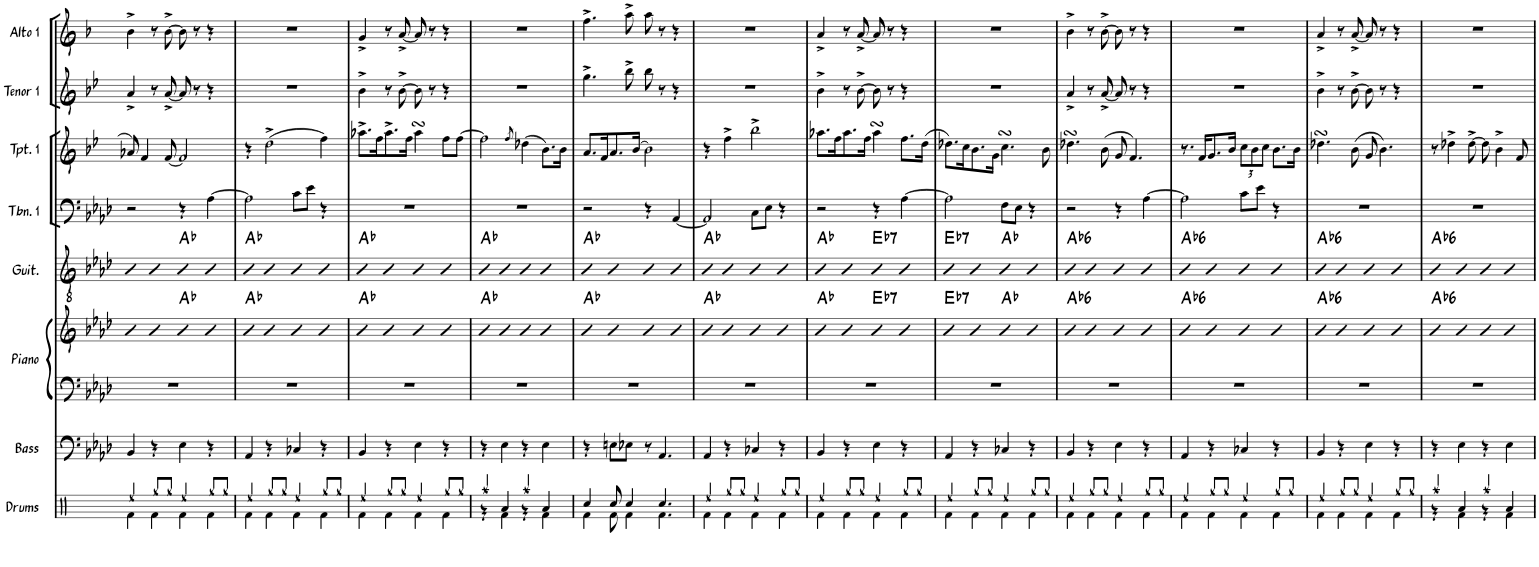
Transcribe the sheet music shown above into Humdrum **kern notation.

**kern	**kern	**kern	**kern	**harte	**kern	**harte	**kern	**kern	**kern	**kern
*part8	*part7	*part6	*part6	*part6	*part5	*part5	*part4	*part3	*part2	*part1
*staff9	*staff8	*staff7	*staff6	*	*staff5	*	*staff4	*staff3	*staff2	*staff1
*I"Drums	*I"Bass	*I"Piano	*	*	*I"Guitar	*	*I"Trombone 1	*I"Trumpet 1	*I"Tenor Sax 1	*I"Alto Sax 1
*I'Drums	*I'Bass	*I'Piano	*	*	*I'Guit.	*	*I'Tbn. 1	*I'Tpt. 1	*I'Tenor 1	*I'Alto 1
!!LO:PB:g=z
*clefX	*clefF4	*clefF4	*clefG2	*	*clefGv2	*	*clefF4	*clefG2	*clefG2	*clefG2
*	*Trd7c12	*	*	*	*	*	*	*Trd1c2	*Trd8c14	*Trd5c9
*k[]	*k[b-e-a-d-]	*k[b-e-a-d-]	*k[b-e-a-d-]	*	*k[b-e-a-d-]	*	*k[b-e-a-d-]	*k[b-e-]	*k[b-e-]	*k[b-]
*M4/4	*M4/4	*M4/4	*M4/4	*	*M4/4	*	*M4/4	*M4/4	*M4/4	*M4/4
=56	=56	=56	=56	=56	=56	=56	=56	=56	=56	=56
*^	*	*	*	*	*	*	*	*	*	*
4Ree/	4Rf\	4BB-/	1r	4b-	.	4b-	.	2r	8a-X/	4a^/	4b-^\
.	.	.	.	.	.	.	.	.	4f/	.	.
8Rgg/L	4Rf\	4r	.	4b-	.	4b-	.	.	.	8r	8r
8Rgg/J	.	.	.	.	.	.	.	.	[8f/	[8a^/	[8b-^\
4Ree/	4Rf\	4E-\	.	4b-	Ab:maj	4b-	Ab:maj	4r	2f/]	8a/]	8b-\]
.	.	.	.	.	.	.	.	.	.	8r	8r
8Rgg/L	4Rf\	4r	.	4b-	.	4b-	.	[4A-\	.	4r	4r
8Rgg/J	.	.	.	.	.	.	.	.	.	.	.
=57	=57	=57	=57	=57	=57	=57	=57	=57	=57	=57	=57
4Ree/	4Rf\	4AA-/	1r	4b-	Ab:maj	4b-	Ab:maj	2A-\]	4r	1r	1r
8Rgg/L	4Rf\	4r	.	4b-	.	4b-	.	.	(2dd^\	.	.
8Rgg/J	.	.	.	.	.	.	.	.	.	.	.
4Ree/	4Rf\	4C-X/	.	4b-	.	4b-	.	8c\L	.	.	.
.	.	.	.	.	.	.	.	8e-\J	.	.	.
8Rgg/L	4Rf\	4r	.	4b-	.	4b-	.	4r	4ff\)	.	.
8Rgg/J	.	.	.	.	.	.	.	.	.	.	.
=58	=58	=58	=58	=58	=58	=58	=58	=58	=58	=58	=58
4Ree/	4Rf\	4BB-/	1r	4b-	Ab:maj	4b-	Ab:maj	1r	8.aa-X^\L	4b-^\	4g^/
.	.	.	.	.	.	.	.	.	16ff\K	.	.
8Rgg/L	4Rf\	4r	.	4b-	.	4b-	.	.	8.aa-^\	8r	8r
8Rgg/J	.	.	.	.	.	.	.	.	.	[8b-^\	[8a^/
.	.	.	.	.	.	.	.	.	16ff\Jk	.	.
4Ree/	4Rf\	4E-\	.	4b-	.	4b-	.	.	4aa-sSSs\	8b-\]	8a/]
.	.	.	.	.	.	.	.	.	.	8r	8r
8Rgg/L	4Rf\	4r	.	4b-	.	4b-	.	.	8ff\L	4r	4r
8Rgg/J	.	.	.	.	.	.	.	.	[8ff\J	.	.
=59	=59	=59	=59	=59	=59	=59	=59	=59	=59	=59	=59
4Raa/	4r	4r	1r	4b-	Ab:maj	4b-	Ab:maj	1r	2ff\]	1r	1r
4Ra/	4Rf\	4E-\	.	4b-	.	4b-	.	.	.	.	.
.	.	.	.	.	.	.	.	.	8qff/	.	.
4Raa/	4r	4r	.	4b-	.	4b-	.	.	(4dd-X\	.	.
4Ra/	4Rf\	4E-\	.	4b-	.	4b-	.	.	8.b-\L)	.	.
.	.	.	.	.	.	.	.	.	16b-\Jk	.	.
=60	=60	=60	=60	=60	=60	=60	=60	=60	=60	=60	=60
4Rcc/	4Rf\	4r	1r	4b-	Ab:maj	4b-	Ab:maj	2r	8.a/L	4.gg^\	4.ff^\
.	.	.	.	.	.	.	.	.	16f/K	.	.
8Rcc/	8Rf\	8En\L	.	4b-	.	4b-	.	.	8.a/	.	.
4Rcc/	4Rf\	8E-X\J	.	.	.	.	.	.	.	8bb-^\]	8aa^\]
.	.	.	.	.	.	.	.	.	[16b-/Jk	.	.
.	.	8r	.	4b-	.	4b-	.	4r	2b-\]	[8bb-\	[8aa\
4.Rcc/	4.Rf\	4.AA-/	.	.	.	.	.	.	.	8r	8r
.	.	.	.	4b-	.	4b-	.	[4AA-/	.	4r	4r
=61	=61	=61	=61	=61	=61	=61	=61	=61	=61	=61	=61
4Ree/	4Rf\	4AA-/	1r	4b-	Ab:maj	4b-	Ab:maj	2AA-/]	4r	1r	1r
8Rgg/L	4Rf\	4r	.	4b-	.	4b-	.	.	4ff^\	.	.
8Rgg/J	.	.	.	.	.	.	.	.	.	.	.
4Ree/	4Rf\	4C-X/	.	4b-	.	4b-	.	8C\L	2bb-^\	.	.
.	.	.	.	.	.	.	.	8E-\J	.	.	.
8Rgg/L	4Rf\	4r	.	4b-	.	4b-	.	4r	.	.	.
8Rgg/J	.	.	.	.	.	.	.	.	.	.	.
=62	=62	=62	=62	=62	=62	=62	=62	=62	=62	=62	=62
4Ree/	4Rf\	4BB-/	1r	4b-	Ab:maj	4b-	Ab:maj	2r	8.aa-X\L	4b-^\	4a^/
.	.	.	.	.	.	.	.	.	16ff\K	.	.
8Rgg/L	4Rf\	4r	.	4b-	.	4b-	.	.	8.aa-\	8r	8r
8Rgg/J	.	.	.	.	.	.	.	.	.	[8b-^\	[8a^/
.	.	.	.	.	.	.	.	.	16ff\Jk	.	.
!	!	!	!	!	!LO:H:kt=7	!	!LO:H:kt=7	!	!	!	!
4Ree/	4Rf\	4E-\	.	4b-	Eb:7	4b-	Eb:7	4r	4aa-sSSs\	8b-\]	8a/]
.	.	.	.	.	.	.	.	.	.	8r	8r
8Rgg/L	4Rf\	4r	.	4b-	.	4b-	.	[4A-\	8.ff\L	4r	4r
8Rgg/J	.	.	.	.	.	.	.	.	.	.	.
.	.	.	.	.	.	.	.	.	(16dd\Jk	.	.
=63	=63	=63	=63	=63	=63	=63	=63	=63	=63	=63	=63
!	!	!	!	!	!LO:H:kt=7	!	!LO:H:kt=7	!	!	!	!
4Ree/	4Rf\	4AA-/	1r	4b-	Eb:7	4b-	Eb:7	2A-\]	8.dd-X\L)	1r	1r
.	.	.	.	.	.	.	.	.	16cc\K	.	.
8Rgg/L	4Rf\	4r	.	4b-	.	4b-	.	.	8.b-\	.	.
8Rgg/J	.	.	.	.	.	.	.	.	.	.	.
.	.	.	.	.	.	.	.	.	16g\Jk	.	.
4Ree/	4Rf\	4C-X/	.	4b-	Ab:maj	4b-	Ab:maj	8F\L	4.ccsSSS\	.	.
.	.	.	.	.	.	.	.	8E-\J	.	.	.
8Rgg/L	4Rf\	4r	.	4b-	.	4b-	.	4r	.	.	.
8Rgg/J	.	.	.	.	.	.	.	.	8b-\	.	.
=64	=64	=64	=64	=64	=64	=64	=64	=64	=64	=64	=64
!	!	!	!	!	!LO:H:kt=6	!	!LO:H:kt=6	!	!	!	!
4Ree/	4Rf\	4BB-/	1r	4b-	Ab:maj6	4b-	Ab:maj6	2r	4.dd-XsSSs\	4a^/	4b-^\
8Rgg/L	4Rf\	4r	.	4b-	.	4b-	.	.	.	8r	8r
8Rgg/J	.	.	.	.	.	.	.	.	(8b-\	[8a^/	[8b-^\
4Ree/	4Rf\	4E-\	.	4b-	.	4b-	.	4r	8g/	8a/]	8b-\]
.	.	.	.	.	.	.	.	.	4.f/)	8r	8r
8Rgg/L	4Rf\	4r	.	4b-	.	4b-	.	[4A-\	.	4r	4r
8Rgg/J	.	.	.	.	.	.	.	.	.	.	.
=65	=65	=65	=65	=65	=65	=65	=65	=65	=65	=65	=65
!	!	!	!	!	!LO:H:kt=6	!	!LO:H:kt=6	!	!	!	!
4Ree/	4Rf\	4AA-/	1r	4b-	Ab:maj6	4b-	Ab:maj6	2A-\]	8.r	1r	1r
.	.	.	.	.	.	.	.	.	16f/KL	.	.
8Rgg/L	4Rf\	4r	.	4b-	.	4b-	.	.	8.g/	.	.
8Rgg/J	.	.	.	.	.	.	.	.	.	.	.
.	.	.	.	.	.	.	.	.	16b-/Jk	.	.
*	*	*	*	*	*	*	*	*	*Xbrackettup	*	*
4Ree/	4Rf\	4C-X/	.	4b-	.	4b-	.	8c\L	12cc\L	.	.
.	.	.	.	.	.	.	.	.	12b-\	.	.
.	.	.	.	.	.	.	.	8e-\J	.	.	.
.	.	.	.	.	.	.	.	.	12cc\J	.	.
8Rgg/L	4Rf\	4r	.	4b-	.	4b-	.	4r	8.b-\L	.	.
8Rgg/J	.	.	.	.	.	.	.	.	.	.	.
.	.	.	.	.	.	.	.	.	16b-\Jk	.	.
=66	=66	=66	=66	=66	=66	=66	=66	=66	=66	=66	=66
!	!	!	!	!	!LO:H:kt=6	!	!LO:H:kt=6	!	!	!	!
4Ree/	4Rf\	4BB-/	1r	4b-	Ab:maj6	4b-	Ab:maj6	1r	4.dd-XsSSs\	4b-^\	4a^/
8Rgg/L	4Rf\	4r	.	4b-	.	4b-	.	.	.	8r	8r
8Rgg/J	.	.	.	.	.	.	.	.	(8b-\	[8b-^\	[8a^/
4Ree/	4Rf\	4E-\	.	4b-	.	4b-	.	.	8g/	8b-\]	8a/]
.	.	.	.	.	.	.	.	.	4.b-\)	8r	8r
8Rgg/L	4Rf\	4r	.	4b-	.	4b-	.	.	.	4r	4r
8Rgg/J	.	.	.	.	.	.	.	.	.	.	.
=67	=67	=67	=67	=67	=67	=67	=67	=67	=67	=67	=67
!	!	!	!	!	!LO:H:kt=6	!	!LO:H:kt=6	!	!	!	!
4Raa/	4r	4r	1r	4b-	Ab:maj6	4b-	Ab:maj6	1r	8r	1r	1r
.	.	.	.	.	.	.	.	.	4dd-X^\	.	.
4Ra/	4Rf\	4E-\	.	4b-	.	4b-	.	.	.	.	.
.	.	.	.	.	.	.	.	.	[8dd-^\	.	.
4Raa/	4r	4r	.	4b-	.	4b-	.	.	8dd-\]	.	.
.	.	.	.	.	.	.	.	.	4b-^\	.	.
4Ra/	4Rf\	4E-\	.	4b-	.	4b-	.	.	.	.	.
.	.	.	.	.	.	.	.	.	8f/	.	.
*v	*v	*	*	*	*	*	*	*	*	*	*
=	=	=	=	=	=	=	=	=	=	=
*-	*-	*-	*-	*-	*-	*-	*-	*-	*-	*-
